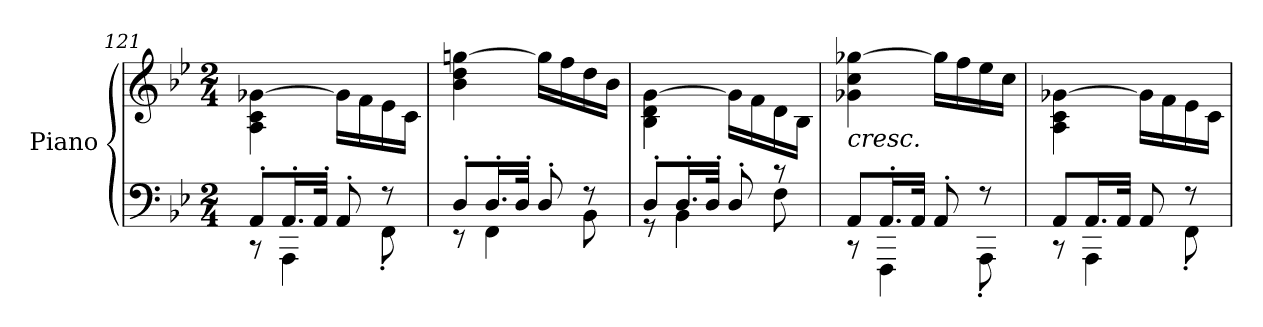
**kern	**kern
*part1	*part1
*staff2	*staff1
*I"Piano	*
*I'Pno	*
*clefF4	*clefG2
*k[b-e-]	*k[b-e-]
*M2/4	*M2/4
=121	=121
*^	*
8AA'/L	8r	4A\ 4c\ [4g-X\
16.AA'/L	4AAA\	.
32AA'/JJk	.	.
8AA'/	.	16g-\LL]
.	.	16f\
8r	8FF'\	16e-\
.	.	16c\JJ
=122	=122	=122
8D'/L	8r	4b-\ 4dd\ [4ggn\
16.D'/L	4FF\	.
32D'/JJk	.	.
8D'/	.	16gg\LL]
.	.	16ff\
8r	8BB-\	16dd\
.	.	16b-\JJ
=123	=123	=123
8D'/L	8r	4B-\ 4d\ [4g\
16.D'/L	4BB-\	.
32D'/JJk	.	.
8D'/	.	16g\LL]
.	.	16f\
8r	8F\	16d\
.	.	16B-\JJ
=124	=124	=124
!	!	!LO:TX:b:i:t=cresc.
8AA/L	8r	4g-X\ 4cc\ [4gg-X\
16.AA'/L	4FFF:\	.
32AA/JJk	.	.
8AA'/	.	16gg-\LL]
.	.	16ff\
8r	8AAA'\	16ee-\
.	.	16cc\JJ
=125	=125	=125
8AA/L	8r	4A\ 4c\ [4g-X\
16.AA/L	4AAA\	.
32AA/JJk	.	.
8AA/	.	16g-\LL]
.	.	16f\
8r	8FF'\	16e-\
.	.	16c\JJ
*v	*v	*
=	=
*-	*-
